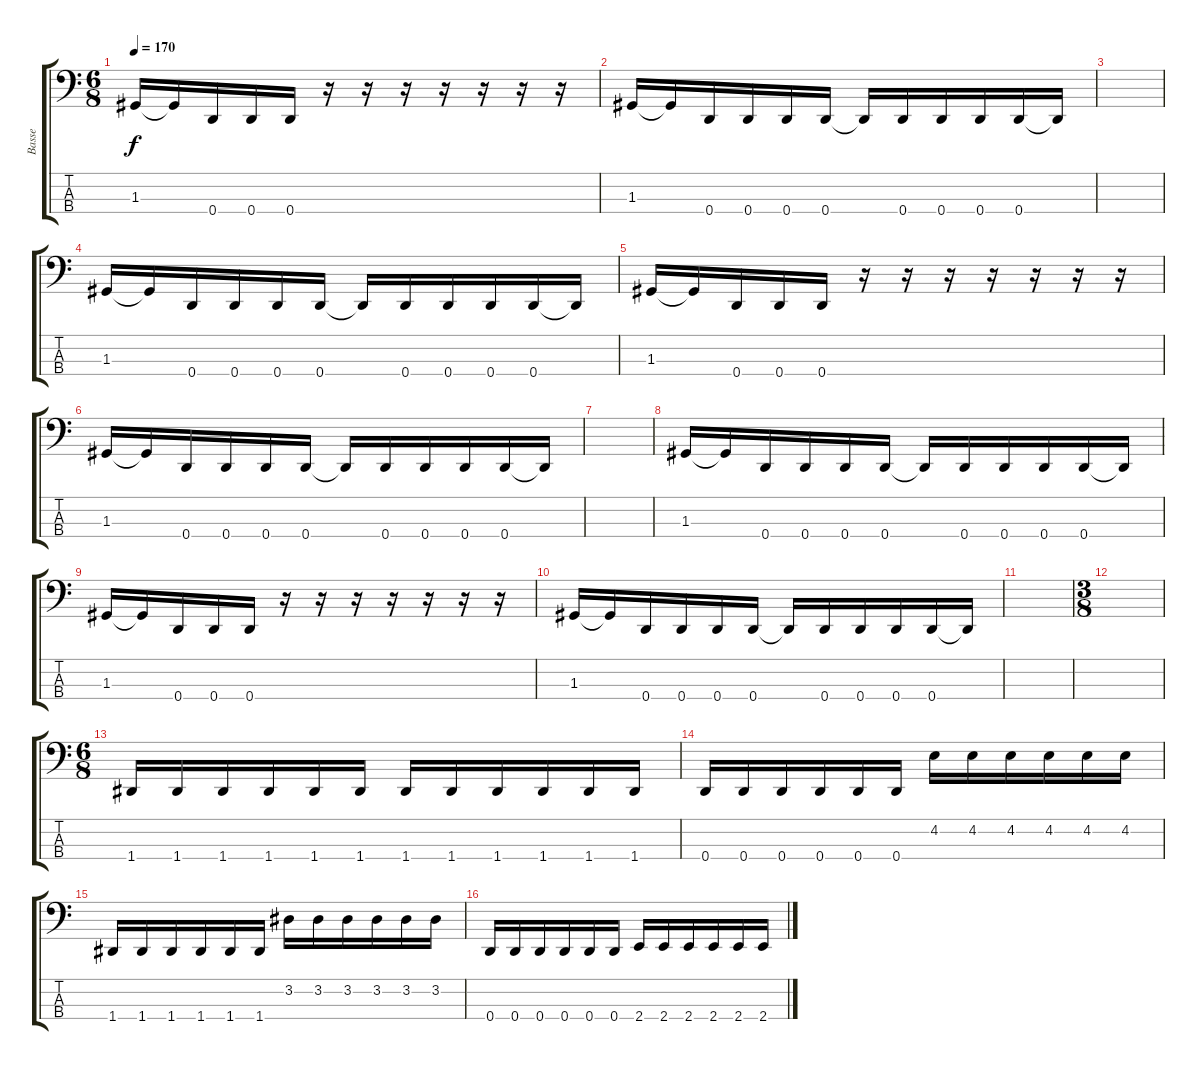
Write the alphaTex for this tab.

\track ("Basse" "Basse") {instrument electricbasspick}
\staff {score tabs}
\tuning (F2 C2 G1 D1) {hide}
\ts (6 8)
\tempo 170
\clef f4
\ks c
1.3.16{dy f} 1.3{t}.16 0.4.16 0.4.16 0.4.16 r.16 r.16 r.16 r.16 r.16 r.16 r.16 |
1.3.16 1.3{t}.16 0.4.16 0.4.16 0.4.16 0.4.16 0.4{t}.16 0.4.16 0.4.16 0.4.16 0.4.16 0.4{t}.16 |
|
1.3.16 1.3{t}.16 0.4.16 0.4.16 0.4.16 0.4.16 0.4{t}.16 0.4.16 0.4.16 0.4.16 0.4.16 0.4{t}.16 |
1.3.16 1.3{t}.16 0.4.16 0.4.16 0.4.16 r.16 r.16 r.16 r.16 r.16 r.16 r.16 |
1.3.16 1.3{t}.16 0.4.16 0.4.16 0.4.16 0.4.16 0.4{t}.16 0.4.16 0.4.16 0.4.16 0.4.16 0.4{t}.16 |
|
1.3.16 1.3{t}.16 0.4.16 0.4.16 0.4.16 0.4.16 0.4{t}.16 0.4.16 0.4.16 0.4.16 0.4.16 0.4{t}.16 |
1.3.16 1.3{t}.16 0.4.16 0.4.16 0.4.16 r.16 r.16 r.16 r.16 r.16 r.16 r.16 |
1.3.16 1.3{t}.16 0.4.16 0.4.16 0.4.16 0.4.16 0.4{t}.16 0.4.16 0.4.16 0.4.16 0.4.16 0.4{t}.16 |
|
\ts (3 8)
|
\ts (6 8)
1.4.16 1.4.16 1.4.16 1.4.16 1.4.16 1.4.16 1.4.16 1.4.16 1.4.16 1.4.16 1.4.16 1.4.16 |
0.4.16 0.4.16 0.4.16 0.4.16 0.4.16 0.4.16 4.2.16 4.2.16 4.2.16 4.2.16 4.2.16 4.2.16 |
1.4.16 1.4.16 1.4.16 1.4.16 1.4.16 1.4.16 3.2.16 3.2.16 3.2.16 3.2.16 3.2.16 3.2.16 |
0.4.16 0.4.16 0.4.16 0.4.16 0.4.16 0.4.16 2.4.16 2.4.16 2.4.16 2.4.16 2.4.16 2.4.16
